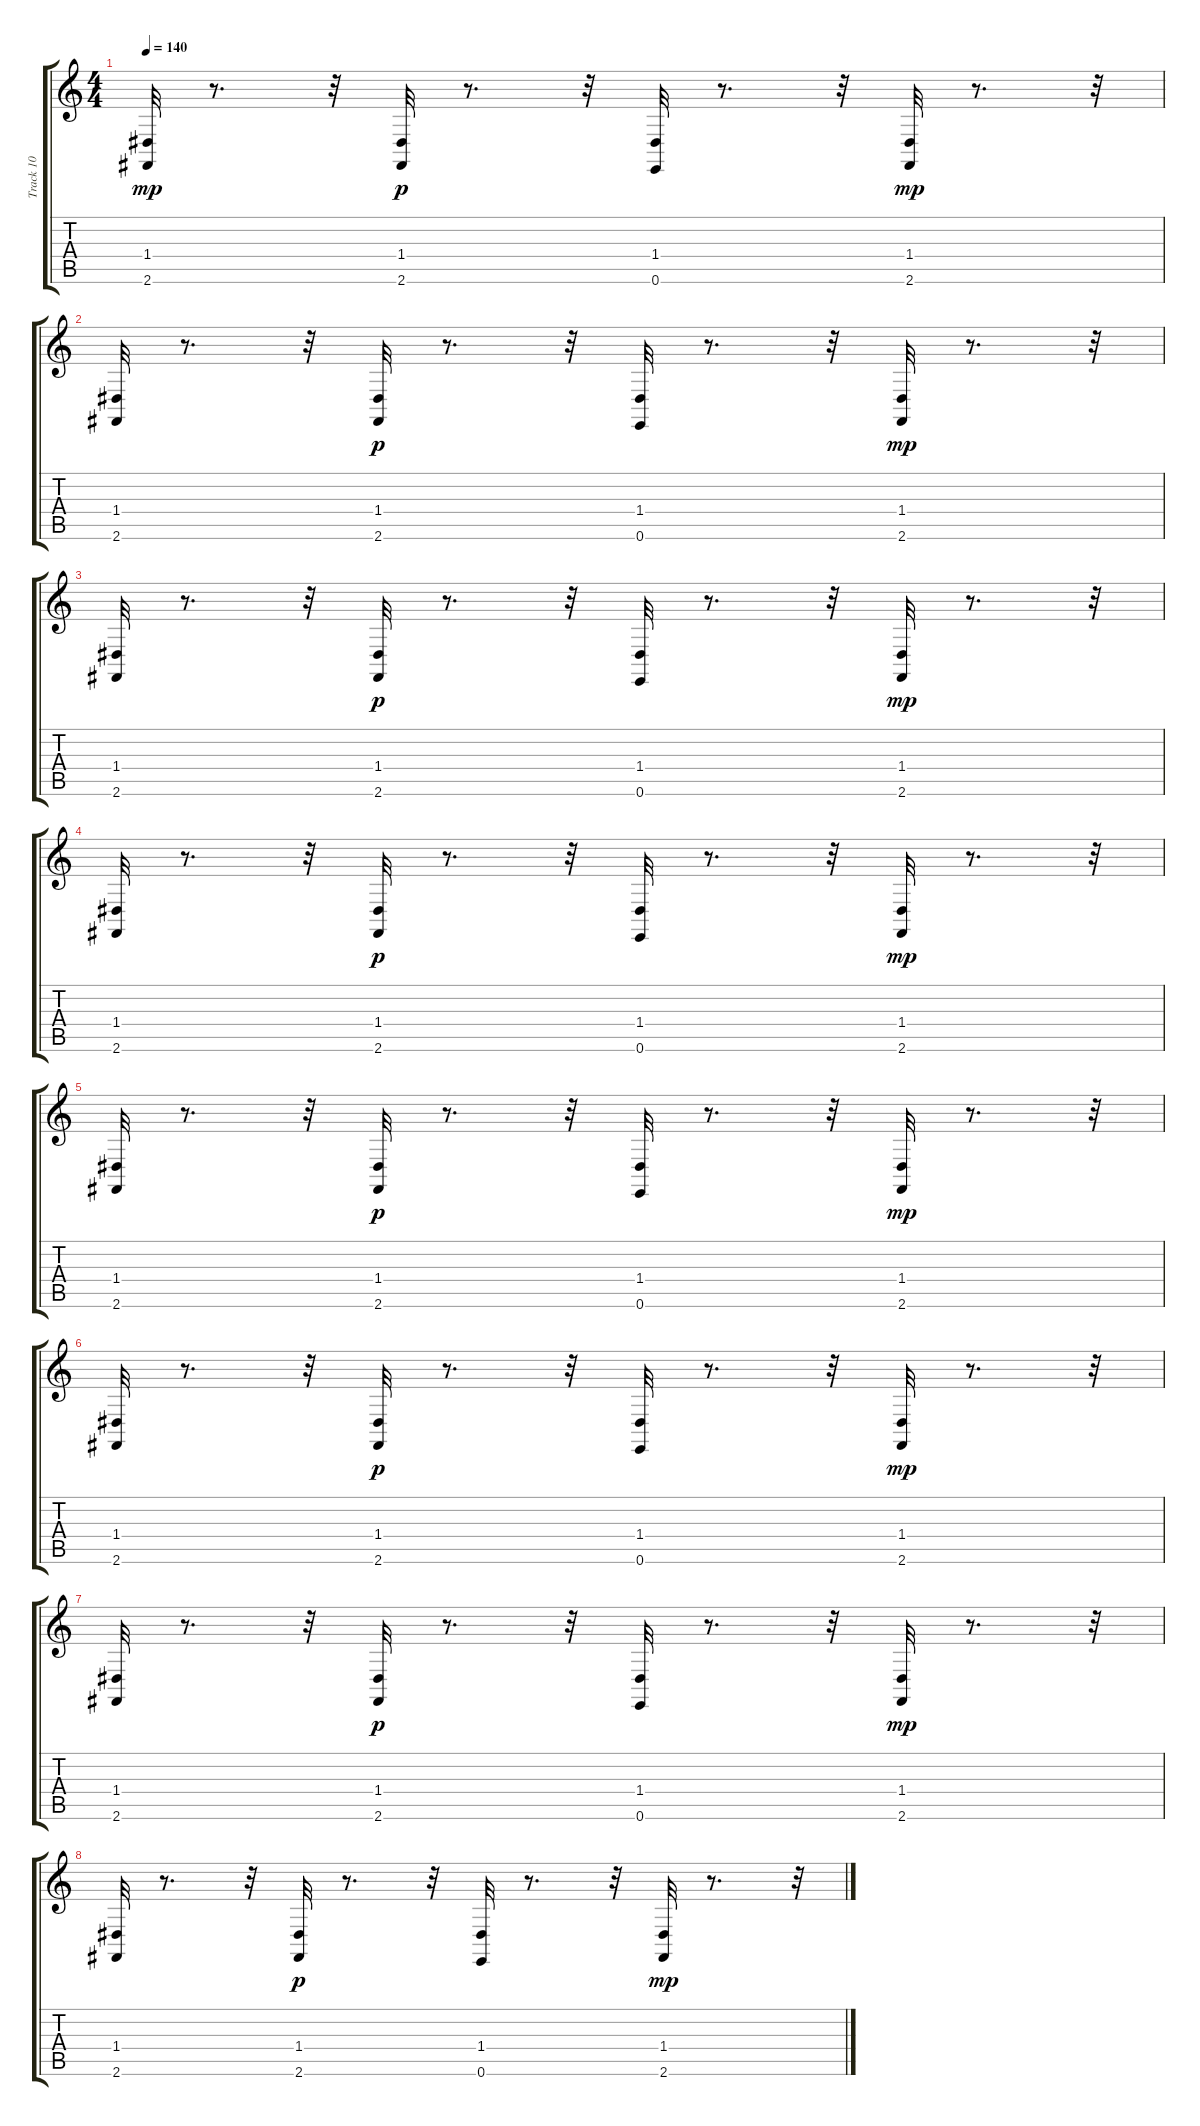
\track ("Track 10" "Track 10") {instrument celesta}
\staff {score tabs}
\tuning (E4 B3 G3 D3 A2 E2) {hide}
\ts (4 4)
\tempo 140
\clef g2
\ks c
(1.4 2.6).32{dy mp} r.8{d} r.32 (1.4 2.6).32{dy p} r.8{d} r.32 (1.4 0.6).32 r.8{d} r.32 (1.4 2.6).32{dy mp} r.8{d} r.32 |
(1.4 2.6).32 r.8{d} r.32 (1.4 2.6).32{dy p} r.8{d} r.32 (1.4 0.6).32 r.8{d} r.32 (1.4 2.6).32{dy mp} r.8{d} r.32 |
(1.4 2.6).32 r.8{d} r.32 (1.4 2.6).32{dy p} r.8{d} r.32 (1.4 0.6).32 r.8{d} r.32 (1.4 2.6).32{dy mp} r.8{d} r.32 |
(1.4 2.6).32 r.8{d} r.32 (1.4 2.6).32{dy p} r.8{d} r.32 (1.4 0.6).32 r.8{d} r.32 (1.4 2.6).32{dy mp} r.8{d} r.32 |
(1.4 2.6).32 r.8{d} r.32 (1.4 2.6).32{dy p} r.8{d} r.32 (1.4 0.6).32 r.8{d} r.32 (1.4 2.6).32{dy mp} r.8{d} r.32 |
(1.4 2.6).32 r.8{d} r.32 (1.4 2.6).32{dy p} r.8{d} r.32 (1.4 0.6).32 r.8{d} r.32 (1.4 2.6).32{dy mp} r.8{d} r.32 |
(1.4 2.6).32 r.8{d} r.32 (1.4 2.6).32{dy p} r.8{d} r.32 (1.4 0.6).32 r.8{d} r.32 (1.4 2.6).32{dy mp} r.8{d} r.32 |
(1.4 2.6).32 r.8{d} r.32 (1.4 2.6).32{dy p} r.8{d} r.32 (1.4 0.6).32 r.8{d} r.32 (1.4 2.6).32{dy mp} r.8{d} r.32
